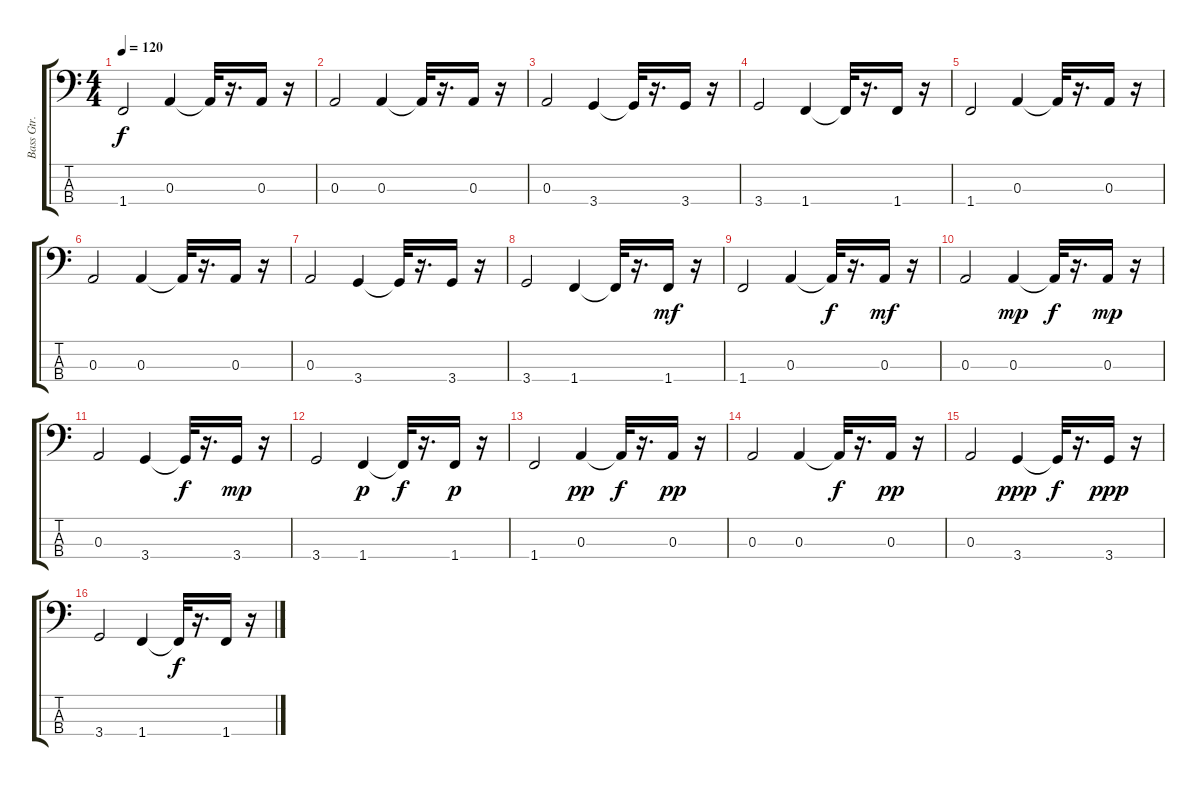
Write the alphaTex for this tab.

\track ("Bass Gtr." "Bass Gtr.") {instrument fretlessbass}
\staff {score tabs}
\tuning (G2 D2 A1 E1) {hide}
\ts (4 4)
\tempo 120
\clef f4
\ks c
1.4.2{dy f} 0.3.4 0.3{t}.32 r.16{d} 0.3.16 r.16 |
0.3.2 0.3.4 0.3{t}.32 r.16{d} 0.3.16 r.16 |
0.3.2 3.4.4 3.4{t}.32 r.16{d} 3.4.16 r.16 |
3.4.2 1.4.4 1.4{t}.32 r.16{d} 1.4.16 r.16 |
1.4.2 0.3.4 0.3{t}.32 r.16{d} 0.3.16 r.16 |
0.3.2 0.3.4 0.3{t}.32 r.16{d} 0.3.16 r.16 |
0.3.2 3.4.4 3.4{t}.32 r.16{d} 3.4.16 r.16 |
3.4.2 1.4.4 1.4{t}.32 r.16{d} 1.4.16{dy mf} r.16 |
1.4.2 0.3.4 0.3{t}.32{dy f} r.16{d} 0.3.16{dy mf} r.16 |
0.3.2 0.3.4{dy mp} 0.3{t}.32{dy f} r.16{d} 0.3.16{dy mp} r.16 |
0.3.2 3.4.4 3.4{t}.32{dy f} r.16{d} 3.4.16{dy mp} r.16 |
3.4.2 1.4.4{dy p} 1.4{t}.32{dy f} r.16{d} 1.4.16{dy p} r.16 |
1.4.2 0.3.4{dy pp} 0.3{t}.32{dy f} r.16{d} 0.3.16{dy pp} r.16 |
0.3.2 0.3.4 0.3{t}.32{dy f} r.16{d} 0.3.16{dy pp} r.16 |
0.3.2 3.4.4{dy ppp} 3.4{t}.32{dy f} r.16{d} 3.4.16{dy ppp} r.16 |
3.4.2 1.4.4 1.4{t}.32{dy f} r.16{d} 1.4.16 r.16
